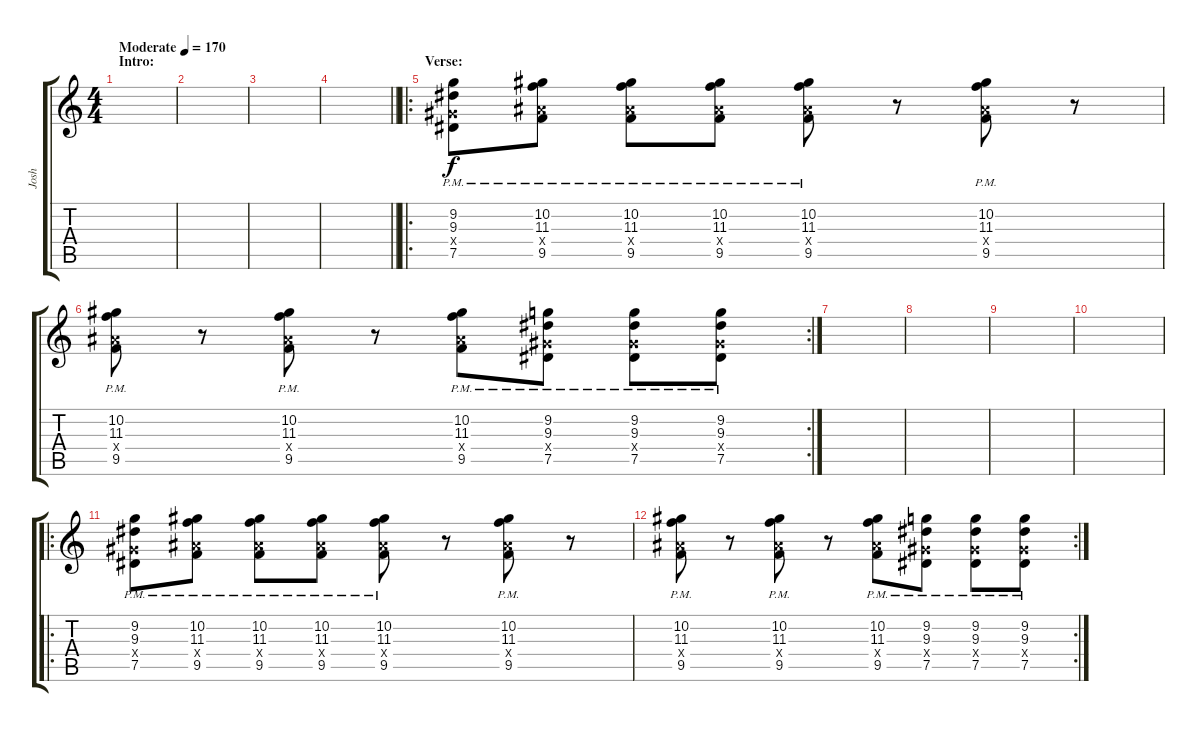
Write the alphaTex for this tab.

\track ("Josh" "Josh") {instrument distortionguitar}
\staff {score tabs}
\tuning (Eb4 Bb3 Gb3 Db3 Ab2 Db2) {hide}
\ts (4 4)
\section ("" "Intro:")
\tempo (170 "Moderate")
\clef g2
\ks c
|
|
|
\barLineRight lightlight
|
\ro
\section ("" "Verse:")
(9.2 9.3 7.4{x} 7.5{pm}).8 (10.2 11.3 9.4{x} 9.5{pm}).8 (10.2 11.3 9.4{x} 9.5{pm}).8 (10.2 11.3 9.4{x} 9.5{pm}).8 (10.2 11.3 9.4{x} 9.5{pm}).8 r.8 (10.2 11.3 9.4{x} 9.5{pm}).8 r.8 |
\rc 2
(10.2 11.3 9.4{x} 9.5{pm}).8 r.8 (10.2 11.3 9.4{x} 9.5{pm}).8 r.8 (10.2 11.3 9.4{x} 9.5{pm}).8 (9.2 9.3 7.4{x} 7.5{pm}).8 (9.2 9.3 7.4{x} 7.5{pm}).8 (9.2 9.3 7.4{x} 7.5{pm}).8 |
|
|
|
|
\ro
(9.2 9.3 7.4{x} 7.5{pm}).8 (10.2 11.3 9.4{x} 9.5{pm}).8 (10.2 11.3 9.4{x} 9.5{pm}).8 (10.2 11.3 9.4{x} 9.5{pm}).8 (10.2 11.3 9.4{x} 9.5{pm}).8 r.8 (10.2 11.3 9.4{x} 9.5{pm}).8 r.8 |
\rc 2
(10.2 11.3 9.4{x} 9.5{pm}).8 r.8 (10.2 11.3 9.4{x} 9.5{pm}).8 r.8 (10.2 11.3 9.4{x} 9.5{pm}).8 (9.2 9.3 7.4{x} 7.5{pm}).8 (9.2 9.3 7.4{x} 7.5{pm}).8 (9.2 9.3 7.4{x} 7.5{pm}).8
